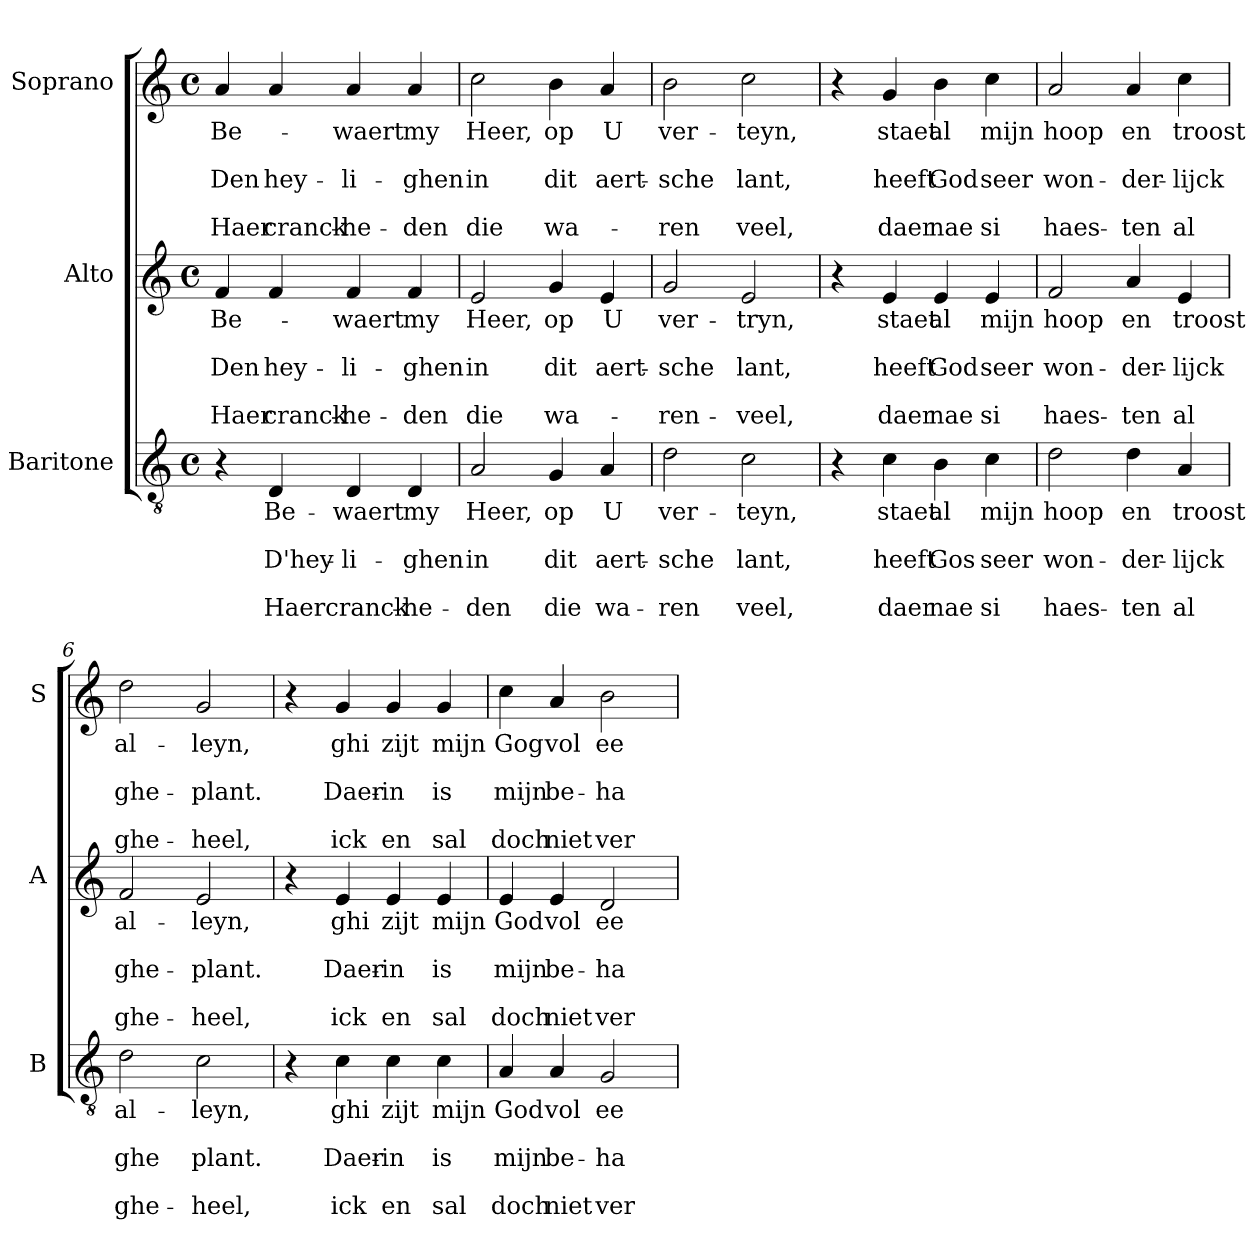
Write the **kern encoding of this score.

**kern	**text	**text	**text	**text	**text	**kern	**text	**text	**text	**text	**text	**kern	**text	**text	**text	**text	**text
*part3	*part3	*part3	*part3	*part3	*part3	*part2	*part2	*part2	*part2	*part2	*part2	*part1	*part1	*part1	*part1	*part1	*part1
*staff3	*staff3	*staff3	*staff3	*staff3	*staff3	*staff2	*staff2	*staff2	*staff2	*staff2	*staff2	*staff1	*staff1	*staff1	*staff1	*staff1	*staff1
*I"Baritone	*	*	*	*	*	*I"Alto	*	*	*	*	*	*I"Soprano	*	*	*	*	*
*I'B	*	*	*	*	*	*I'A	*	*	*	*	*	*I'S	*	*	*	*	*
*clefGv2	*	*	*	*	*	*clefG2	*	*	*	*	*	*clefG2	*	*	*	*	*
*k[]	*	*	*	*	*	*k[]	*	*	*	*	*	*k[]	*	*	*	*	*
*C:	*	*	*	*	*	*C:	*	*	*	*	*	*C:	*	*	*	*	*
*M4/4	*	*	*	*	*	*M4/4	*	*	*	*	*	*M4/4	*	*	*	*	*
*met(c)	*	*	*	*	*	*met(c)	*	*	*	*	*	*met(c)	*	*	*	*	*
=1	=1	=1	=1	=1	=1	=1	=1	=1	=1	=1	=1	=1	=1	=1	=1	=1	=1
!	!	!	!	!	!	!	!LO:LY:b	!	!LO:LY:b	!	!LO:LY:b	!	!LO:LY:b	!	!LO:LY:b	!	!LO:LY:b
4r	.	.	.	.	.	4f/	Be-	.	Den	.	Haer	4a/	Be-	.	Den	.	Haer
!	!LO:LY:b	!	!LO:LY:b	!	!LO:LY:b	!	!	!	!LO:LY:b	!	!LO:LY:b	!	!	!	!LO:LY:b	!	!LO:LY:b
4D/	Be-	.	D'hey-	.	Haer	4f/	.	.	hey-	.	cranck-	4a/	.	.	hey-	.	cranck-
!	!LO:LY:b	!	!LO:LY:b	!	!LO:LY:b	!	!LO:LY:b	!	!LO:LY:b	!	!LO:LY:b	!	!LO:LY:b	!	!LO:LY:b	!	!LO:LY:b
4D/	-waert	.	-li-	.	cranck-	4f/	-waert	.	-li-	.	-he-	4a/	-waert	.	-li-	.	-he-
!	!LO:LY:b	!	!LO:LY:b	!	!LO:LY:b	!	!LO:LY:b	!	!LO:LY:b	!	!LO:LY:b	!	!LO:LY:b	!	!LO:LY:b	!	!LO:LY:b
4D/	my	.	-ghen	.	-he-	4f/	my	.	-ghen	.	-den	4a/	my	.	-ghen	.	-den
=2	=2	=2	=2	=2	=2	=2	=2	=2	=2	=2	=2	=2	=2	=2	=2	=2	=2
!	!LO:LY:b	!	!LO:LY:b	!	!LO:LY:b	!	!LO:LY:b	!	!LO:LY:b	!	!LO:LY:b	!	!LO:LY:b	!	!LO:LY:b	!	!LO:LY:b
2A/	Heer,	.	in	.	-den	2e/	Heer,	.	in	.	die	2cc\	Heer,	.	in	.	die
!	!LO:LY:b	!	!LO:LY:b	!	!LO:LY:b	!	!LO:LY:b	!	!LO:LY:b	!	!LO:LY:b	!	!LO:LY:b	!	!LO:LY:b	!	!LO:LY:b
4G/	op	.	dit	.	die	4g/	op	.	dit	.	wa-	4b\	op	.	dit	.	wa-
!	!LO:LY:b	!	!LO:LY:b	!	!LO:LY:b	!	!LO:LY:b	!	!LO:LY:b	!	!	!	!LO:LY:b	!	!LO:LY:b	!	!
4A/	U	.	aert-	.	wa-	4e/	U	.	aert-	.	.	4a/	U	.	aert-	.	.
=3	=3	=3	=3	=3	=3	=3	=3	=3	=3	=3	=3	=3	=3	=3	=3	=3	=3
!	!LO:LY:b	!	!LO:LY:b	!	!LO:LY:b	!	!LO:LY:b	!	!LO:LY:b	!	!LO:LY:b	!	!LO:LY:b	!	!LO:LY:b	!	!LO:LY:b
2d\	ver-	.	-sche	.	-ren	2g/	ver-	.	-sche	.	-ren-	2b\	ver-	.	-sche	.	-ren
!	!LO:LY:b	!	!LO:LY:b	!	!LO:LY:b	!	!LO:LY:b	!	!LO:LY:b	!	!LO:LY:b	!	!LO:LY:b	!	!LO:LY:b	!	!LO:LY:b
2c\	-teyn,	.	lant,	.	veel,	2e/	-tryn,	.	lant,	.	-veel,	2cc\	-teyn,	.	lant,	.	veel,
=4	=4	=4	=4	=4	=4	=4	=4	=4	=4	=4	=4	=4	=4	=4	=4	=4	=4
4r	.	.	.	.	.	4r	.	.	.	.	.	4r	.	.	.	.	.
!	!LO:LY:b	!	!LO:LY:b	!	!LO:LY:b	!	!LO:LY:b	!	!LO:LY:b	!	!LO:LY:b	!	!LO:LY:b	!	!LO:LY:b	!	!LO:LY:b
4c\	staet	.	heeft	.	daer	4e/	staet	.	heeft	.	daer	4g/	staet	.	heeft	.	daer
!	!LO:LY:b	!	!LO:LY:b	!	!LO:LY:b	!	!LO:LY:b	!	!LO:LY:b	!	!LO:LY:b	!	!LO:LY:b	!	!LO:LY:b	!	!LO:LY:b
4B\	al	.	Gos	.	nae	4e/	al	.	God	.	nae	4b\	al	.	God	.	nae
!	!LO:LY:b	!	!LO:LY:b	!	!LO:LY:b	!	!LO:LY:b	!	!LO:LY:b	!	!LO:LY:b	!	!LO:LY:b	!	!LO:LY:b	!	!LO:LY:b
4c\	mijn	.	seer	.	si	4e/	mijn	.	seer	.	si	4cc\	mijn	.	seer	.	si
!!LO:LB:g=z
=5	=5	=5	=5	=5	=5	=5	=5	=5	=5	=5	=5	=5	=5	=5	=5	=5	=5
!	!LO:LY:b	!	!LO:LY:b	!	!LO:LY:b	!	!LO:LY:b	!	!LO:LY:b	!	!LO:LY:b	!	!LO:LY:b	!	!LO:LY:b	!	!LO:LY:b
2d\	hoop	.	won-	.	haes-	2f/	hoop	.	won-	.	haes-	2a/	hoop	.	won-	.	haes-
!	!LO:LY:b	!	!LO:LY:b	!	!LO:LY:b	!	!LO:LY:b	!	!LO:LY:b	!	!LO:LY:b	!	!LO:LY:b	!	!LO:LY:b	!	!LO:LY:b
4d\	en	.	-der-	.	-ten	4a/	en	.	-der-	.	-ten	4a/	en	.	-der-	.	-ten
!	!LO:LY:b	!	!LO:LY:b	!	!LO:LY:b	!	!LO:LY:b	!	!LO:LY:b	!	!LO:LY:b	!	!LO:LY:b	!	!LO:LY:b	!	!LO:LY:b
4A/	troost	.	-lijck	.	al	4e/	troost	.	-lijck	.	al	4cc\	troost	.	-lijck	.	al
=6	=6	=6	=6	=6	=6	=6	=6	=6	=6	=6	=6	=6	=6	=6	=6	=6	=6
!	!LO:LY:b	!	!LO:LY:b	!	!LO:LY:b	!	!LO:LY:b	!	!LO:LY:b	!	!LO:LY:b	!	!LO:LY:b	!	!LO:LY:b	!	!LO:LY:b
2d\	al-	.	ghe	.	ghe-	2f/	al-	.	ghe-	.	ghe-	2dd\	al-	.	ghe-	.	ghe-
!	!LO:LY:b	!	!LO:LY:b	!	!LO:LY:b	!	!LO:LY:b	!	!LO:LY:b	!	!LO:LY:b	!	!LO:LY:b	!	!LO:LY:b	!	!LO:LY:b
2c\	-leyn,	.	plant.	.	-heel,	2e/	-leyn,	.	-plant.	.	-heel,	2g/	-leyn,	.	-plant.	.	-heel,
=7	=7	=7	=7	=7	=7	=7	=7	=7	=7	=7	=7	=7	=7	=7	=7	=7	=7
4r	.	.	.	.	.	4r	.	.	.	.	.	4r	.	.	.	.	.
!	!LO:LY:b	!	!LO:LY:b	!	!LO:LY:b	!	!LO:LY:b	!	!LO:LY:b	!	!LO:LY:b	!	!LO:LY:b	!	!LO:LY:b	!	!LO:LY:b
4c\	ghi	.	Daer-	.	ick	4e/	ghi	.	Daer-	.	ick	4g/	ghi	.	Daer-	.	ick
!	!LO:LY:b	!	!LO:LY:b	!	!LO:LY:b	!	!LO:LY:b	!	!LO:LY:b	!	!LO:LY:b	!	!LO:LY:b	!	!LO:LY:b	!	!LO:LY:b
4c\	zijt	.	-in	.	en	4e/	zijt	.	-in	.	en	4g/	zijt	.	-in	.	en
!	!LO:LY:b	!	!LO:LY:b	!	!LO:LY:b	!	!LO:LY:b	!	!LO:LY:b	!	!LO:LY:b	!	!LO:LY:b	!	!LO:LY:b	!	!LO:LY:b
4c\	mijn	.	is	.	sal	4e/	mijn	.	is	.	sal	4g/	mijn	.	is	.	sal
=8	=8	=8	=8	=8	=8	=8	=8	=8	=8	=8	=8	=8	=8	=8	=8	=8	=8
!	!LO:LY:b	!	!LO:LY:b	!	!LO:LY:b	!	!LO:LY:b	!	!LO:LY:b	!	!LO:LY:b	!	!LO:LY:b	!	!LO:LY:b	!	!LO:LY:b
4A/	God	.	mijn	.	doch	4e/	God	.	mijn	.	doch	4cc\	Gog	.	mijn	.	doch
!	!LO:LY:b	!	!LO:LY:b	!	!LO:LY:b	!	!LO:LY:b	!	!LO:LY:b	!	!LO:LY:b	!	!LO:LY:b	!	!LO:LY:b	!	!LO:LY:b
4A/	vol	.	be-	.	niet	4e/	vol	.	be-	.	niet	4a/	vol	.	be-	.	niet
!	!LO:LY:b	!	!LO:LY:b	!	!LO:LY:b	!	!LO:LY:b	!	!LO:LY:b	!	!LO:LY:b	!	!LO:LY:b	!	!LO:LY:b	!	!LO:LY:b
2G/	ee-	.	-ha-	.	ver-	2d/	ee-	.	-ha-	.	ver-	2b\	ee-	.	-ha-	.	ver-
=	=	=	=	=	=	=	=	=	=	=	=	=	=	=	=	=	=
*-	*-	*-	*-	*-	*-	*-	*-	*-	*-	*-	*-	*-	*-	*-	*-	*-	*-
